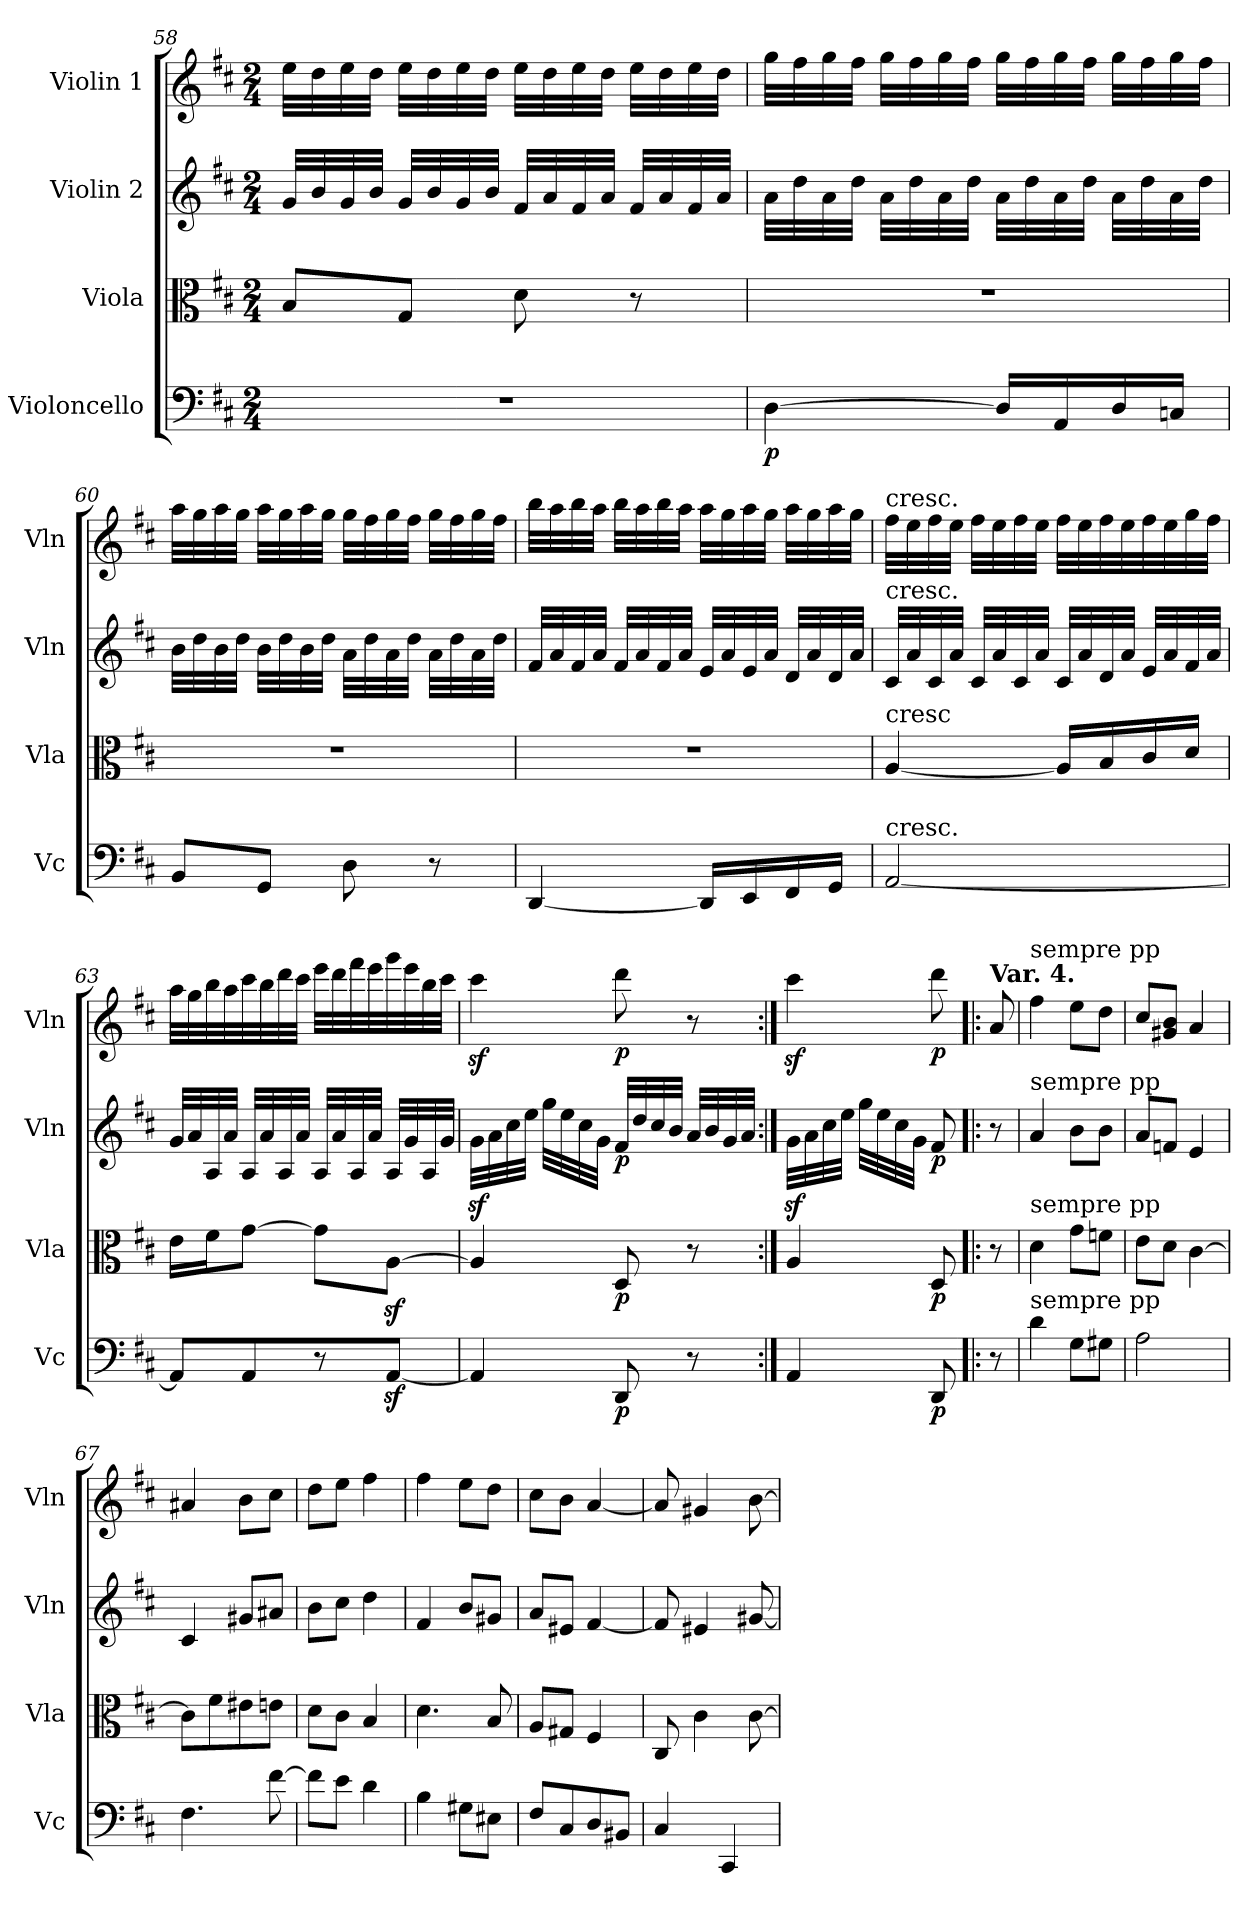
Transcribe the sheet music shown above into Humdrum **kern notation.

**kern	**dynam	**kern	**dynam	**kern	**dynam	**kern	**dynam
*part4	*part4	*part3	*part3	*part2	*part2	*part1	*part1
*staff4	*staff4	*staff3	*staff3	*staff2	*staff2	*staff1	*staff1
*I"Violoncello	*	*I"Viola	*	*I"Violin 2	*	*I"Violin 1	*
*I'Vc	*	*I'Vla	*	*I'Vln	*	*I'Vln	*
!!LO:PB:g=z
*clefF4	*	*clefC3	*	*clefG2	*	*clefG2	*
*k[f#c#]	*	*k[f#c#]	*	*k[f#c#]	*	*k[f#c#]	*
*D:	*	*D:	*	*D:	*	*D:	*
*M2/4	*	*M2/4	*	*M2/4	*	*M2/4	*
=58	=58	=58	=58	=58	=58	=58	=58
2r	.	8B/L	.	32g/LLL	.	32ee\LLL	.
.	.	.	.	32b/	.	32dd\	.
.	.	.	.	32g/	.	32ee\	.
.	.	.	.	32b/JJJ	.	32dd\JJJ	.
.	.	8G/J	.	32g/LLL	.	32ee\LLL	.
.	.	.	.	32b/	.	32dd\	.
.	.	.	.	32g/	.	32ee\	.
.	.	.	.	32b/JJJ	.	32dd\JJJ	.
.	.	8d\	.	32f#/LLL	.	32ee\LLL	.
.	.	.	.	32a/	.	32dd\	.
.	.	.	.	32f#/	.	32ee\	.
.	.	.	.	32a/JJJ	.	32dd\JJJ	.
.	.	8r	.	32f#/LLL	.	32ee\LLL	.
.	.	.	.	32a/	.	32dd\	.
.	.	.	.	32f#/	.	32ee\	.
.	.	.	.	32a/JJJ	.	32dd\JJJ	.
=59	=59	=59	=59	=59	=59	=59	=59
!	!LO:DY:b	!	!	!	!	!	!
[4D\	p	2r	.	32a\LLL	.	32gg\LLL	.
.	.	.	.	32dd\	.	32ff#\	.
.	.	.	.	32a\	.	32gg\	.
.	.	.	.	32dd\JJJ	.	32ff#\JJJ	.
.	.	.	.	32a\LLL	.	32gg\LLL	.
.	.	.	.	32dd\	.	32ff#\	.
.	.	.	.	32a\	.	32gg\	.
.	.	.	.	32dd\JJJ	.	32ff#\JJJ	.
16D/LL]	.	.	.	32a\LLL	.	32gg\LLL	.
.	.	.	.	32dd\	.	32ff#\	.
16AA/	.	.	.	32a\	.	32gg\	.
.	.	.	.	32dd\JJJ	.	32ff#\JJJ	.
16D/	.	.	.	32a\LLL	.	32gg\LLL	.
.	.	.	.	32dd\	.	32ff#\	.
16Cn/JJ	.	.	.	32a\	.	32gg\	.
.	.	.	.	32dd\JJJ	.	32ff#\JJJ	.
!!LO:PB:g=z
=60	=60	=60	=60	=60	=60	=60	=60
8BB/L	.	2r	.	32b\LLL	.	32aa\LLL	.
.	.	.	.	32dd\	.	32gg\	.
.	.	.	.	32b\	.	32aa\	.
.	.	.	.	32dd\JJJ	.	32gg\JJJ	.
8GG/J	.	.	.	32b\LLL	.	32aa\LLL	.
.	.	.	.	32dd\	.	32gg\	.
.	.	.	.	32b\	.	32aa\	.
.	.	.	.	32dd\JJJ	.	32gg\JJJ	.
8D\	.	.	.	32a\LLL	.	32gg\LLL	.
.	.	.	.	32dd\	.	32ff#\	.
.	.	.	.	32a\	.	32gg\	.
.	.	.	.	32dd\JJJ	.	32ff#\JJJ	.
8r	.	.	.	32a\LLL	.	32gg\LLL	.
.	.	.	.	32dd\	.	32ff#\	.
.	.	.	.	32a\	.	32gg\	.
.	.	.	.	32dd\JJJ	.	32ff#\JJJ	.
=61	=61	=61	=61	=61	=61	=61	=61
[4DD/	.	2r	.	32f#/LLL	.	32bb\LLL	.
.	.	.	.	32a/	.	32aa\	.
.	.	.	.	32f#/	.	32bb\	.
.	.	.	.	32a/JJJ	.	32aa\JJJ	.
.	.	.	.	32f#/LLL	.	32bb\LLL	.
.	.	.	.	32a/	.	32aa\	.
.	.	.	.	32f#/	.	32bb\	.
.	.	.	.	32a/JJJ	.	32aa\JJJ	.
16DD/LL]	.	.	.	32e/LLL	.	32aa\LLL	.
.	.	.	.	32a/	.	32gg\	.
16EE/	.	.	.	32e/	.	32aa\	.
.	.	.	.	32a/JJJ	.	32gg\JJJ	.
16FF#/	.	.	.	32d/LLL	.	32aa\LLL	.
.	.	.	.	32a/	.	32gg\	.
16GG/JJ	.	.	.	32d/	.	32aa\	.
.	.	.	.	32a/JJJ	.	32gg\JJJ	.
!!LO:LB:g=z
=62	=62	=62	=62	=62	=62	=62	=62
!	!	!	!	!	!	!LO:TX:a:t=cresc.	!
!	!	!	!	!LO:TX:a:t=cresc.	!	!	!
!	!	!LO:TX:a:t=cresc	!	!	!	!	!
!LO:TX:a:t=cresc.	!	!	!	!	!	!	!
[2AA/	.	[4A/	.	32c#/LLL	.	32ff#\LLL	.
.	.	.	.	32a/	.	32ee\	.
.	.	.	.	32c#/	.	32ff#\	.
.	.	.	.	32a/JJJ	.	32ee\JJJ	.
.	.	.	.	32c#/LLL	.	32ff#\LLL	.
.	.	.	.	32a/	.	32ee\	.
.	.	.	.	32c#/	.	32ff#\	.
.	.	.	.	32a/JJJ	.	32ee\JJJ	.
.	.	16A/LL]	.	32c#/LLL	.	32ff#\LLL	.
.	.	.	.	32a/	.	32ee\	.
.	.	16B/	.	32d/	.	32ff#\	.
.	.	.	.	32a/JJJ	.	32ee\	.
.	.	16c#/	.	32e/LLL	.	32ff#\	.
.	.	.	.	32a/	.	32ee\	.
.	.	16d/JJ	.	32f#/	.	32gg\	.
.	.	.	.	32a/JJJ	.	32ff#\JJJ	.
=63	=63	=63	=63	=63	=63	=63	=63
8AA/L]	.	16e\LL	.	32g/LLL	.	32aa\LLL	.
.	.	.	.	32a/	.	32gg\	.
.	.	16f#\J	.	32A/	.	32bb\	.
.	.	.	.	32a/JJJ	.	32aa\	.
8AA/	.	[8g\J	.	32A/LLL	.	32ccc#\	.
.	.	.	.	32a/	.	32bb\	.
.	.	.	.	32A/	.	32ddd\	.
.	.	.	.	32a/JJJ	.	32ccc#\JJJ	.
8r	.	8g\L]	.	32A/LLL	.	32eee\LLL	.
.	.	.	.	32a/	.	32ddd\	.
.	.	.	.	32A/	.	32fff#\	.
.	.	.	.	32a/JJJ	.	32eee\	.
[8AAz</J	.	[8Az<\J	.	32A/LLL	.	32ggg\	.
.	.	.	.	32g/	.	32eee\	.
.	.	.	.	32A/	.	32bb\	.
.	.	.	.	32g/JJJ	.	32ccc#\JJJ	.
!!LO:PB:g=z
=64a	=64a	=64a	=64a	=64a	=64a	=64a	=64a
4AA/]	.	4A/]	.	32gz<\LLL	.	4ccc#z<\	.
.	.	.	.	32a\	.	.	.
.	.	.	.	32cc#\	.	.	.
.	.	.	.	32ee\JJJ	.	.	.
.	.	.	.	32gg\LLL	.	.	.
.	.	.	.	32ee\	.	.	.
.	.	.	.	32cc#\	.	.	.
.	.	.	.	32g\JJJ	.	.	.
!	!LO:DY:b	!	!LO:DY:b	!	!LO:DY:b	!	!LO:DY:b
8DD/	p	8D/	p	32f#/LLL	p	8ddd\	p
.	.	.	.	32dd/	.	.	.
.	.	.	.	32cc#/	.	.	.
.	.	.	.	32b/JJJ	.	.	.
8r	.	8r	.	32a/LLL	.	8r	.
.	.	.	.	32b/	.	.	.
.	.	.	.	32g/	.	.	.
.	.	.	.	32a/JJJ	.	.	.
=64b:|!	=64b:|!	=64b:|!	=64b:|!	=64b:|!	=64b:|!	=64b:|!	=64b:|!
4AA/	.	4A/	.	32gz<\LLL	.	4ccc#z<\	.
.	.	.	.	32a\	.	.	.
.	.	.	.	32cc#\	.	.	.
.	.	.	.	32ee\JJJ	.	.	.
.	.	.	.	32gg\LLL	.	.	.
.	.	.	.	32ee\	.	.	.
.	.	.	.	32cc#\	.	.	.
.	.	.	.	32g\JJJ	.	.	.
!	!LO:DY:b	!	!LO:DY:b	!	!LO:DY:b	!	!LO:DY:b
8DD/	p	8D/	p	8f#/	p	8ddd\	p
=64aX8!|:	=64aX8!|:	=64aX8!|:	=64aX8!|:	=64aX8!|:	=64aX8!|:	=64aX8!|:	=64aX8!|:
!	!	!	!	!	!	!LO:TX:a:B:t=Var. 4.	!
8r	.	8r	.	8r	.	8a/	.
=65	=65	=65	=65	=65	=65	=65	=65
!	!	!	!	!	!	!LO:TX:a:t=sempre pp	!
!	!	!	!	!LO:TX:a:t=sempre pp	!	!	!
!	!	!LO:TX:a:t=sempre pp	!	!	!	!	!
!LO:TX:a:t=sempre pp	!	!	!	!	!	!	!
4d\	.	4d\	.	4a/	.	4ff#\	.
8G\L	.	8g\L	.	8b\L	.	8ee\L	.
8G#X\J	.	8fn\J	.	8b\J	.	8dd\J	.
!!LO:LB:g=z
=66	=66	=66	=66	=66	=66	=66	=66
2A\	.	8e\L	.	8a/L	.	8cc#/L	.
.	.	8d\J	.	8fn/J	.	8g#X/ 8b/J	.
.	.	[4c#\	.	4e/	.	4a/	.
!!LO:PB:g=z
=67	=67	=67	=67	=67	=67	=67	=67
4.F#\	.	8c#\L]	.	4c#/	.	4a#X/	.
.	.	8f#\	.	.	.	.	.
.	.	8e#X\	.	8g#X/L	.	8b\L	.
[8f#\	.	8en\J	.	8a#X/J	.	8cc#\J	.
=68	=68	=68	=68	=68	=68	=68	=68
8f#\L]	.	8d\L	.	8b\L	.	8dd\L	.
8e\J	.	8c#\J	.	8cc#\J	.	8ee\J	.
4d\	.	4B/	.	4dd\	.	4ff#\	.
=69	=69	=69	=69	=69	=69	=69	=69
4B\	.	4.d\	.	4f#/	.	4ff#\	.
8G#X\L	.	.	.	8b/L	.	8ee\L	.
8E#X\J	.	8B/	.	8g#X/J	.	8dd\J	.
=70	=70	=70	=70	=70	=70	=70	=70
8F#/L	.	8A/L	.	8a/L	.	8cc#\L	.
8C#/	.	8G#X/J	.	8e#X/J	.	8b\J	.
8D/	.	4F#/	.	[4f#/	.	[4a/	.
8BB#X/J	.	.	.	.	.	.	.
=71	=71	=71	=71	=71	=71	=71	=71
4C#/	.	8C#/	.	8f#/]	.	8a/]	.
.	.	4c#\	.	4e#X/	.	4g#X/	.
4CC#/	.	.	.	.	.	.	.
.	.	[8c#\	.	[8g#X/	.	[8b\	.
=	=	=	=	=	=	=	=
*-	*-	*-	*-	*-	*-	*-	*-
